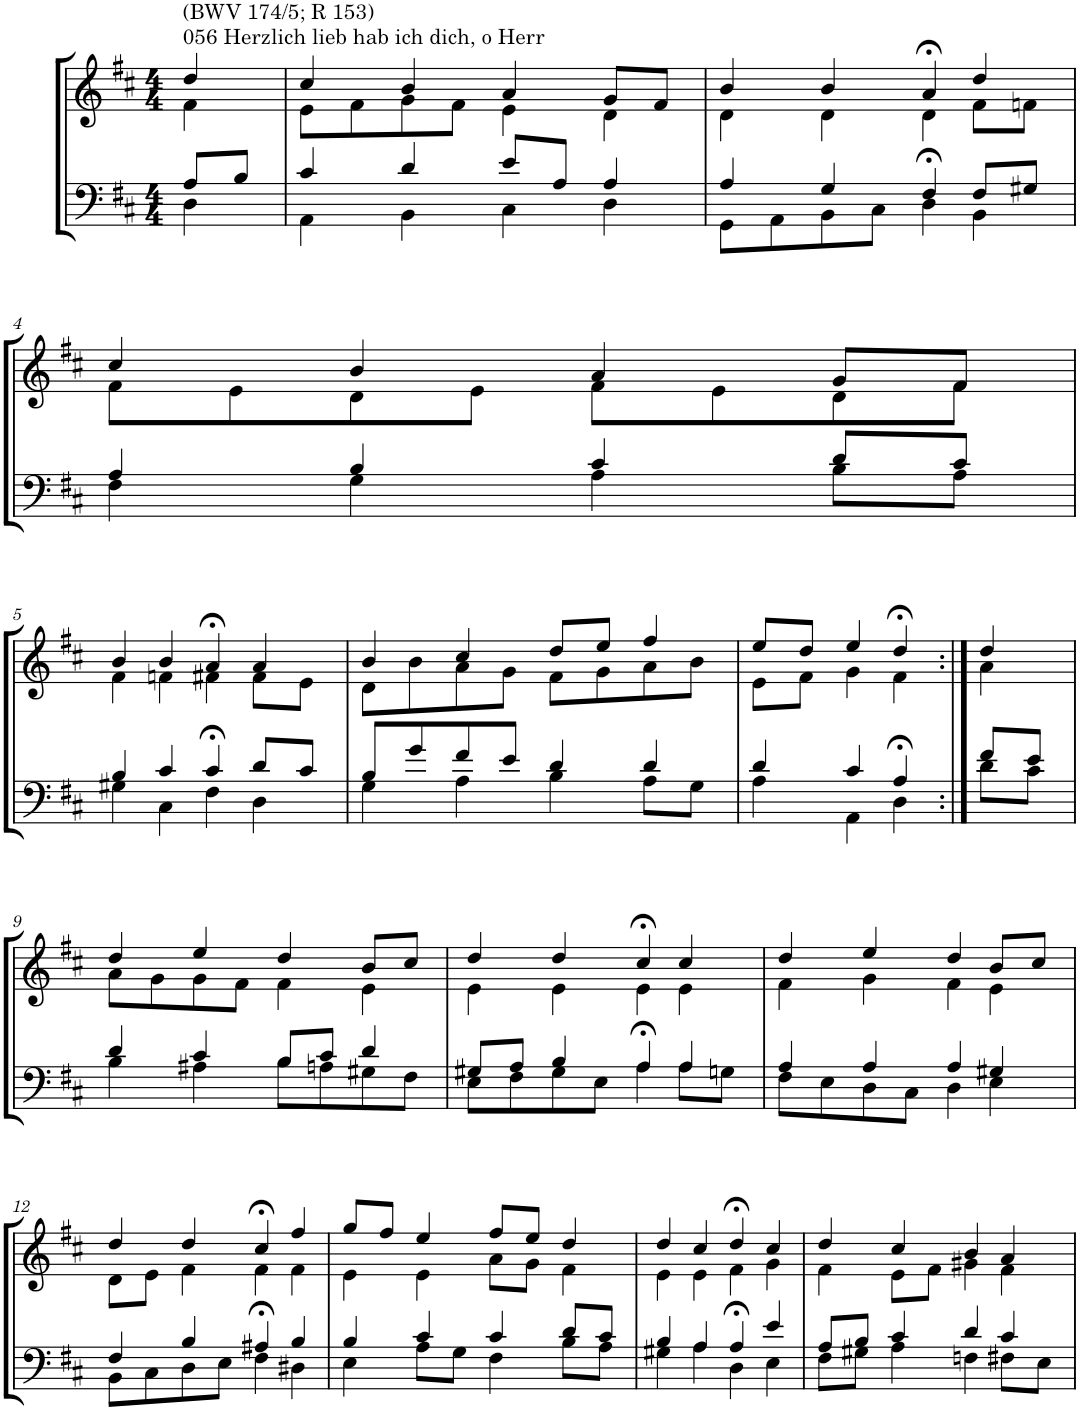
**kern	**kern
*part2	*part1
*staff2	*staff1
*I"Tenor/Baß	*I"Sopran/Alt
*clefF4	*clefG2
*k[f#c#]	*k[f#c#]
*M4/4	*M4/4
=1	=1
*^	*^
!	!	!LO:TX:a:t=056 Herzlich lieb hab ich dich, o Herr	!
!	!	!LO:TX:a:t=(BWV 174/5; R 153)	!
8A/L	4D\	4dd/	4f#\
8B/J	.	.	.
=2	=2	=2	=2
4c#/	4AA\	4cc#/	8e\L
.	.	.	8f#\
4d/	4BB\	4b/	8g\
.	.	.	8f#\J
8e/L	4C#\	4a/	4e\
8A/J	.	.	.
4A/	4D\	8g/L	4d\
.	.	8f#/J	.
=3	=3	=3	=3
4A/	8GG\L	4b/	4d\
.	8AA\	.	.
4G/	8BB\	4b/	4d\
.	8C#\J	.	.
4F#/	4D>\	4a>/	4d\
8F#/L	4BB\	4dd/	8f#\L
8G#X/J	.	.	8fn\J
!!LO:LB:g=z	!!
=4	=4	=4	=4
4A/	4F#\	4cc#/	8f#\L
.	.	.	8e\
4B/	4G\	4b/	8d\
.	.	.	8e\J
4c#/	4A\	4a/	8f#\L
.	.	.	8e\
8d/L	8B\L	8g/L	8d\
8c#/J	8A\J	8f#/J	8f#\J
!!LO:LB:g=z	!!
=5	=5	=5	=5
4B/	4G#X\	4b/	4f#\
4c#/	4C#\	4b/	4fn\
4c#/	4F#>\	4a>/	4f#X\
8d/L	4D\	4a/	8f#\L
8c#/J	.	.	8e\J
=6	=6	=6	=6
8B/L	4G\	4b/	8d\L
8g/	.	.	8b\
8f#/	4A\	4cc#/	8a\
8e/J	.	.	8g\J
4d/	4B\	8dd/L	8f#\L
.	.	8ee/J	8g\
4d/	8A\L	4ff#/	8a\
.	8G\J	.	8b\J
=7	=7	=7	=7
4d/	4A\	8ee/L	8e\L
.	.	8dd/J	8f#\J
4c#/	4AA\	4ee/	4g\
4A/	4D>\	4dd>/	4f#\
=8:|!	=8:|!	=8:|!	=8:|!
8f#/L	8d\L	4dd/	4a\
8e/J	8c#\J	.	.
!!LO:LB:g=z	!!
=9	=9	=9	=9
4d/	4B\	4dd/	8a\L
.	.	.	8g\
4c#/	4A#X\	4ee/	8g\
.	.	.	8f#\J
8B/L	8B\L	4dd/	4f#\
8c#/J	8An\	.	.
4d/	8G#X\	8b/L	4e\
.	8F#\J	8cc#/J	.
=10	=10	=10	=10
8G#X/L	8E\L	4dd/	4e\
8A/J	8F#\	.	.
4B/	8G#\	4dd/	4e\
.	8E\J	.	.
4A/	4A>\	4cc#>/	4e\
4A/	8A\L	4cc#/	4e\
.	8Gn\J	.	.
=11	=11	=11	=11
4A/	8F#\L	4dd/	4f#\
.	8E\	.	.
4A/	8D\	4ee/	4g\
.	8C#\J	.	.
4A/	4D\	4dd/	4f#\
4G#X/	4E\	8b/L	4e\
.	.	8cc#/J	.
!!LO:LB:g=z	!!
=12	=12	=12	=12
4F#/	8BB\L	4dd/	8d\L
.	8C#\	.	8e\J
4B/	8D\	4dd/	4f#\
.	8E\J	.	.
4A#X/	4F#>\	4cc#>/	4f#\
4B/	4D#X\	4ff#/	4f#\
=13	=13	=13	=13
4B/	4E\	8gg/L	4e\
.	.	8ff#/J	.
4c#/	8A\L	4ee/	4e\
.	8G\J	.	.
4c#/	4F#\	8ff#/L	8a\L
.	.	8ee/J	8g\J
8d/L	8B\L	4dd/	4f#\
8c#/J	8A\J	.	.
=14	=14	=14	=14
4B/	4G#X\	4dd/	4e\
4A/	4A\	4cc#/	4e\
4A/	4D>\	4dd>/	4f#\
4e/	4E\	4cc#/	4g\
=15	=15	=15	=15
8A/L	8F#\L	4dd/	4f#\
8B/J	8G#X\J	.	.
4c#/	4A\	4cc#/	8e\L
.	.	.	8f#\J
4d/	4Fn\	4b/	4g#X\
4c#/	8F#X\L	4a/	4f#\
.	8E\J	.	.
*v	*v	*	*
*	*v	*v
=	=
*-	*-
